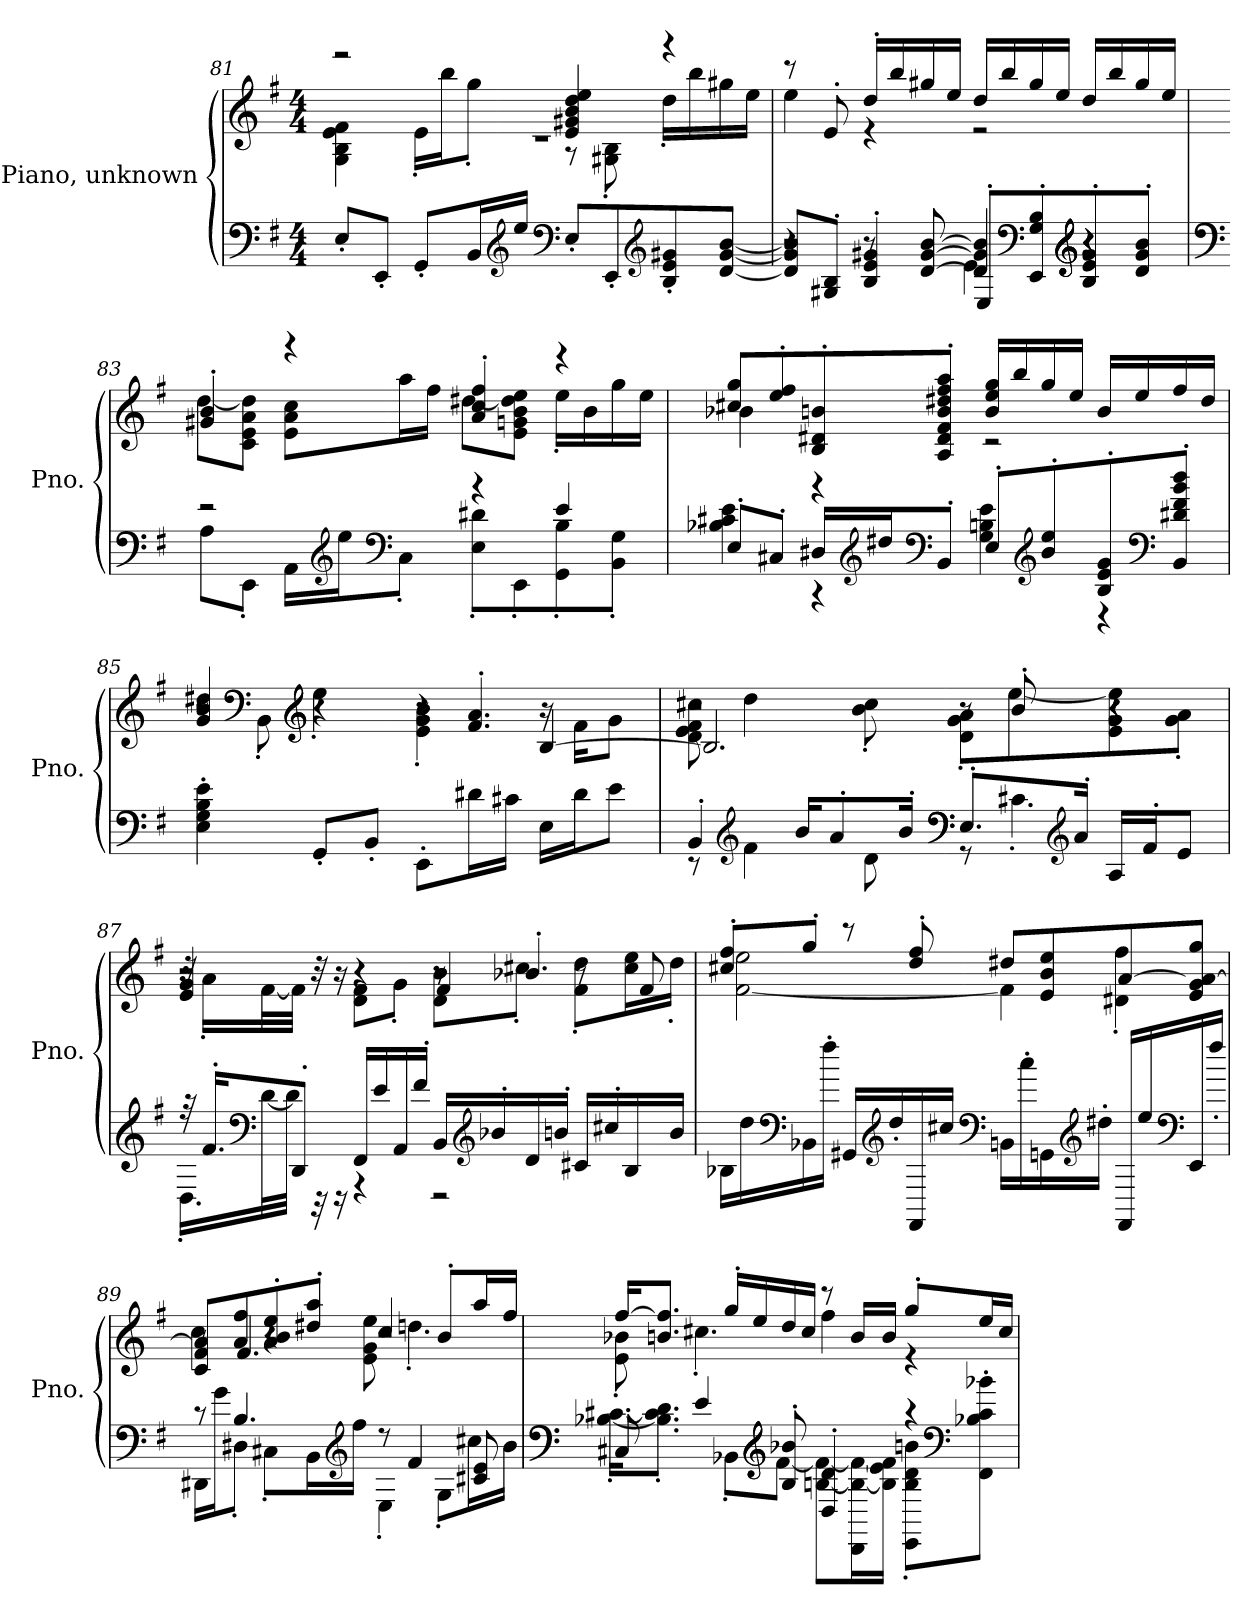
**kern	**kern
*part1	*part1
*staff2	*staff1
*I"Piano, unknown	*
*I'Pno.	*
!!LO:LB:g=z
*clefF4	*clefG2
*k[f#]	*k[f#]
*M4/4	*M4/4
=81	=81
*^	*^
1r	8E'/L	2r	4G\ 4B\ 4e\ 4f#\
.	8EE'/J	.	.
.	8GG'/L	.	16e'\LL
.	.	.	16bb\J
.	16BB/L	.	8gg'\J
*clefG2	*	*	*
.	16ee/JJ	.	.
*clefF4	*	*	*
.	8E'/L	4e/ 4g#X/ 4b/ 4dd/ 4ee/	8r
.	8EE'/	.	8G#X\' 8B\'
*clefG2	*	*	*
.	8B/' 8e/' 8g#X/'	4r	16dd'\LL
.	.	.	16bb\
.	[8d/ [8g#/ [8b/J	.	16gg#X\
.	.	.	16ee\JJ
=82	=82	=82	=82
*	*^	*	*
4r	2r	8d/] 8g#/] 8b/]L	8r	4ee\
.	.	8G#X/' 8B/'J	8e'/	.
8r	.	4B/' 4e/' 4g#X/'	16dd'/LL	4r
.	.	.	16bb/	.
[8d/ [8g#/ [8b/	.	.	16gg#X/	.
.	.	.	16ee/JJ	.
4d/] 4g#/] 4b/]	4e\	8E'/L	16dd/LL	2r
.	.	.	16bb/	.
*clefF4	*	*	*	*
.	.	8EE/' 8G#/' 8B/'	16gg#/	.
.	.	.	16ee/JJ	.
*clefG2	*	*	*	*
4r	4r	8B/' 8e/' 8g#/'	16dd/LL	.
.	.	.	16bb/	.
.	.	8d/' 8g#/' 8b/'J	16gg#/	.
.	.	.	16ee/JJ	.
*v	*v	*v	*	*
!!LO:LB:g=z	!!
=83	=83	=83
*clefF4	*	*
*^	*	*
2r	8A\L	4g#X/' 4b/'	[8dd\L
.	8EE'\J	.	8c\ 8e\ 8a\ 8dd\]J
.	16AA\LL	4r	8e\ 8a\ 8cc\L
*clefG2	*	*	*
.	16ee\J	.	.
*clefF4	*	*	*
.	8C'\J	.	16aa\L
.	.	.	16ff#\JJ
4r	8E\' 8d#X\'L	4a/' 4cc/' 4ff#/'	[8dd#X\L
.	8EE'\	.	8e\ 8gn\ 8b\ 8dd#\] 8ee\J
4e/	8GG\' 8B\'	4r	16ee'\LL
.	.	.	16b\
.	8BB\' 8G\'J	.	16gg\
.	.	.	16ee\JJ
=84	=84	=84	=84
8E'/L	4B-X\ 4c#X\ 4e\	8cc#X/ 8gg/L	4b-X\
8C#X'/J	.	8ee/' 8ff#/'	.
16D#X/LL	4r	8B/' 8d#X/' 8bn/'	4r
*clefG2	*	*	*
16dd#X/J	.	.	.
*clefF4	*	*	*
8BB'/J	.	8A/' 8d#/' 8f#/' 8b/' 8dd#X/' 8ff#/' 8aa/'J	.
8E'/L	4G\ 4Bn\ 4e\	16b/ 16ee/ 16gg/LL	2r
.	.	16bb/	.
*clefG2	*	*	*
8b/' 8ee/'	.	16gg/	.
.	.	16ee/JJ	.
8B/' 8e/' 8g/'	4r	16b/LL	.
.	.	16ee/	.
*clefF4	*	*	*
8BB/' 8d#X/' 8f#/' 8b/' 8dd#/'J	.	16ff#/	.
.	.	16dd#/JJ	.
*v	*v	*	*
!!LO:LB:g=z
=85	=85	=85
*	*	*^
4E\' 4G\' 4B\' 4e\'	4g/ 4b/ 4dd#X/	8r	2r
*	*clefF4	*	*
.	.	8BB'\	.
*	*clefG2	*	*
8GG'/L	4r	4ee'\	.
8BB'/J	.	.	.
8EE'\L	8r	4e\' 4g\' 4b\'	4r
16d#X\L	4.f#/' 4.a/'	.	.
16c#X\JJ	.	.	.
16E\LL	.	16r	[4B/
16d#\J	.	16f#\KL	.
8e\J	.	8g\J	.
=86	=86	=86	=86
*^	*	*	*
4BB'/	8r	2r	8d\ 8e\ 8f#\ 8cc#X\	2.B/]
*clefG2	*	*	*	*
.	4f#\	.	4dd\	.
16b/KL	.	.	.	.
8a'/	.	.	.	.
.	8d\	.	8b\' 8cc#\'	.
16b'/Jk	.	.	.	.
*clefF4	*	*	*	*
8.E'/L	8r	8r	8d\' 8g\' 8a\'L	.
.	4.c#X'\	8b'/	[8ee\	.
*clefG2	*	*	*	*
16a'/Jk	.	.	.	.
16A/LL	.	4r	8e\ 8g\ 8ee\]	4r
16f#'/J	.	.	.	.
8e/J	.	.	8g\' 8a\'J	.
!!LO:PB:g=z	!!	!!
=87	=87	=87	=87	=87
32r	16.D'\LL	2r	32r	4e/ 4g/
16.f#'/KL	.	.	16a'\LL	.
*clefF4	*	*	*	*
.	[32d\L	.	[32f#\L	.
8DD'/J	32d\JJJ]	.	32f#\JJJ]	.
.	32r	.	32r	.
.	16r	.	16r	.
16FF#/LL	4r	.	8d\ 8f#\L	4r
16e/	.	.	.	.
16AA/	.	.	8g'\J	.
16f#'/JJ	.	.	.	.
16BB/LL	2r	8r	8d\ 8b\L	4f#/
*clefG2	*	*	*	*
16b-X'/	.	.	.	.
16d/	.	4.b-X'/	8cc#X'\J	.
16bn'/JJ	.	.	.	.
16c#X/LL	.	.	8f#\' 8dd\'L	8r
16cc#X'/	.	.	.	.
16B/	.	.	16cc#\ 16ee\L	8f#/
16b/JJ	.	.	16dd'\JJ	.
*v	*v	*	*	*
*	*	*v	*v
!!LO:LB:g=z
=88	=88	=88
16B-X\LL	8cc#X/' 8ff#/'L	[2f#\ 2ee\
16dd\	.	.
*clefF4	*	*
16BB-X\	8gg'/J	.
16ff#'\JJ	.	.
16GG#X/LL	8r	.
*clefG2	*	*
16dd'/	.	.
16FF#/	8dd/' 8ff#/'	.
16cc#X/JJ	.	.
*clefF4	*	*
16BBn\LL	8dd#X/L	4f#\]
16cc#'\	.	.
16GGn\	8e/ 8b/ 8ee/	.
*clefG2	*	*
16dd#X'\JJ	.	.
16FF#/LL	[8a/	4d#X\' 4ff#\'
16ee/	.	.
*clefF4	*	*
16EE/	8e/ 8g/ 8a/_ 8gg/J	.
16ff#'/JJ	.	.
!!LO:LB:g=z
=89	=89	=89
*^	*	*^
8r	16DD#X\LL	8c/ 8f#/ 8a/]L	4cc\	8r
.	16g\J	.	.	.
4.B/	8D#X'\J	8a/ 8ff#/	.	4.f#/
.	8C#X'\L	8a/' 8b/' 8ee/'	4r	.
.	16BB\L	8dd#X/' 8aa/'J	.	.
*clefG2	*	*	*	*
.	16ff#\JJ	.	.	.
8r	4E'\	4cc/	8e\ 8g\ 8ee\	2r
4f#/	.	.	4.ddn'\	.
.	8G'\L	8b'/L	.	.
8c#X/ 8e/	16cc#X\L	16aa/L	.	.
.	16b\JJ	16ff#/JJ	.	.
*	*	*v	*v	*v
!!LO:LB:g=z
=90	=90	=90
*clefF4	*	*
*	*	*^
8C#X'/	[16B-X\' [16c#X\'KL	[16ff#/KL	8e\' 8b-X\'
.	8.B-\]' 8.c#\]' 8.d\'J	8.bn/ 8.ff#/]J	.
4e/	.	.	4.cc#X'\
.	8BB-X'\L	16gg'/LL	.
.	.	16ee/	.
*clefG2	*	*	*
8B-/' 8b-X/'	[8f#\J	16dd/	.
.	.	16cc#/JJ	.
4D/' 4d/'	[8Bn\ 8f#\_L	8r	4ff#\
.	16DD\ 16B\_ 16f#\_L	16b/LL	.
.	16B\] 16e\ 16f#\]JJ	16b/JJ	.
4r	8EE\' 8B\' 8d\' 8bn\'L	8gg'/L	4r
*clefF4	*	*	*
.	8FF#\' 8B-X\' 8c#\' 8b-X\'J	16ee/L	.
.	.	16cc#/JJ	.
*v	*v	*	*
*	*v	*v
=	=
*-	*-
